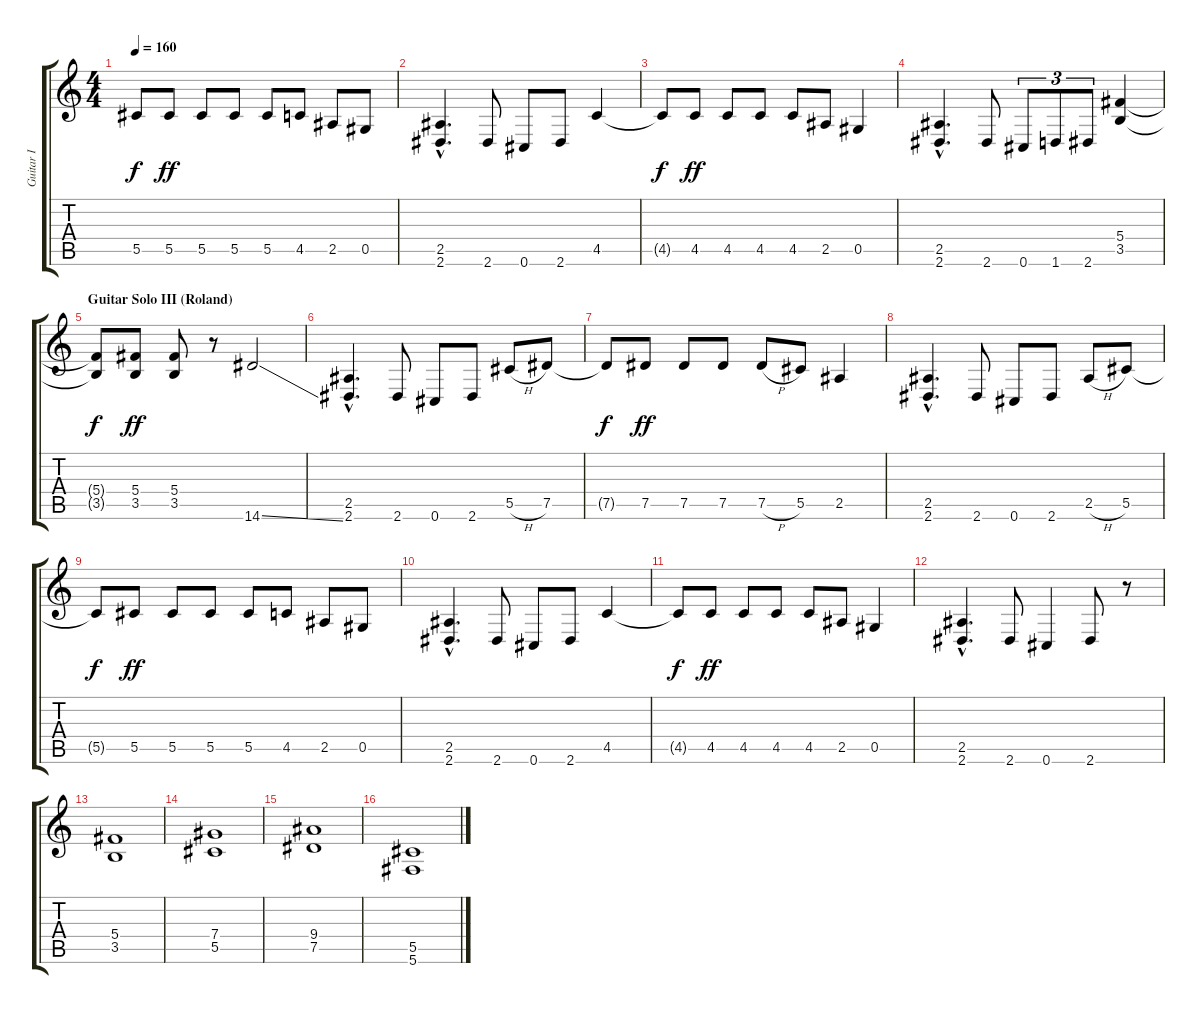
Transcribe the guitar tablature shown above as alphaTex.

\track ("Guitar I" "Guitar I") {instrument distortionguitar}
\staff {score tabs}
\tuning (Eb4 Bb3 Gb3 Db3 Ab2 Db2) {hide}
\ts (4 4)
\tempo 160
\clef g2
\ks c
5.5{t}.8{dy f} 5.5.8{dy ff} 5.5.8 5.5.8 5.5.8 4.5.8 2.5.8 0.5.8 |
(2.5{hac} 2.6{hac}).4{d} 2.6.8 0.6.8 2.6.8 4.5.4 |
4.5{t}.8{dy f} 4.5.8{dy ff} 4.5.8 4.5.8 4.5.8 2.5.8 0.5.4 |
(2.5{hac} 2.6{hac}).4{d} 2.6.8 0.6.8{tu (3 2)} 1.6.8{tu (3 2)} 2.6.8{tu (3 2)} (5.4 3.5).4 |
\section ("" "Guitar Solo III (Roland)")
(5.4{t} 3.5{t}).8{dy f} (5.4 3.5).8{dy ff} (5.4 3.5).8 r.8 14.6{ss}.2 |
(2.5{hac} 2.6{hac}).4{d} 2.6.8 0.6.8 2.6.8 5.5{h}.8 7.5.8 |
7.5{t}.8{dy f} 7.5.8{dy ff} 7.5.8 7.5.8 7.5{h}.8 5.5.8 2.5.4 |
(2.5{hac} 2.6{hac}).4{d} 2.6.8 0.6.8 2.6.8 2.5{h}.8 5.5.8 |
5.5{t}.8{dy f} 5.5.8{dy ff} 5.5.8 5.5.8 5.5.8 4.5.8 2.5.8 0.5.8 |
(2.5{hac} 2.6{hac}).4{d} 2.6.8 0.6.8 2.6.8 4.5.4 |
4.5{t}.8{dy f} 4.5.8{dy ff} 4.5.8 4.5.8 4.5.8 2.5.8 0.5.4 |
(2.5{hac} 2.6{hac}).4{d} 2.6.8 0.6.4 2.6.8 r.8 |
(5.4 3.5).1 |
(7.4 5.5).1 |
(9.4 7.5).1 |
(5.5 5.6).1
